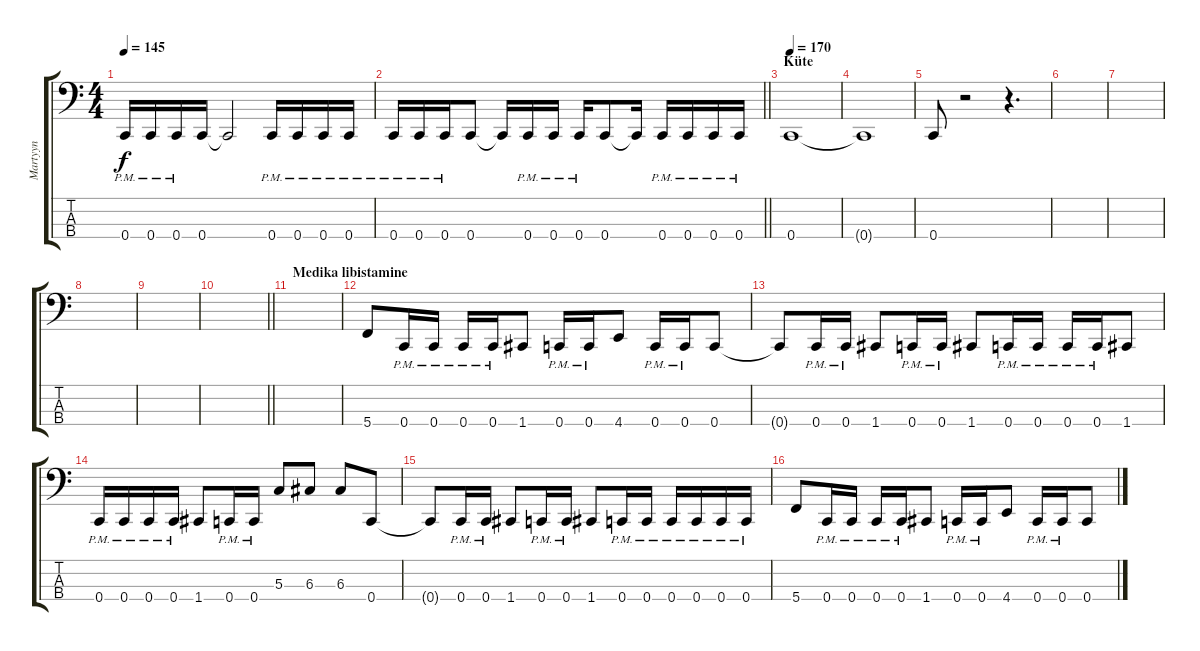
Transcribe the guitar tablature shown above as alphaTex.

\track ("Martyyn" "Martyyn") {instrument electricbasspick}
\staff {score tabs}
\tuning (F2 C2 G1 C1) {hide}
\ts (4 4)
\tempo 145
\clef f4
\ks c
0.4{pm}.16{dy f} 0.4{pm}.16 0.4{pm}.16 0.4.16 0.4{t}.2 0.4{pm}.16 0.4{pm}.16 0.4{pm}.16 0.4{pm}.16 |
\barLineRight lightlight
0.4{pm}.16 0.4{pm}.16 0.4{pm}.16 0.4.8 0.4{t}.16 0.4{pm}.16 0.4{pm}.16 0.4{pm}.16 0.4.8 0.4{t}.16 0.4{pm}.16 0.4{pm}.16 0.4{pm}.16 0.4{pm}.16 |
\section ("" "Küte")
\tempo 170
0.4.1 |
0.4{t}.1 |
0.4.8 r.2 r.4{d} |
|
|
|
|
\barLineRight lightlight
|
\section ("" "Medika libistamine")
|
5.4.8 0.4{pm}.16 0.4{pm}.16 0.4{pm}.16 0.4{pm}.16 1.4.8 0.4{pm}.16 0.4{pm}.16 4.4.8 0.4{pm}.16 0.4{pm}.16 0.4.8 |
0.4{t}.8 0.4{pm}.16 0.4{pm}.16 1.4.8 0.4{pm}.16 0.4{pm}.16 1.4.8 0.4{pm}.16 0.4{pm}.16 0.4{pm}.16 0.4{pm}.16 1.4.8 |
0.4{pm}.16 0.4{pm}.16 0.4{pm}.16 0.4{pm}.16 1.4.8 0.4{pm}.16 0.4{pm}.16 5.3.8 6.3.8 6.3.8 0.4.8 |
0.4{t}.8 0.4{pm}.16 0.4{pm}.16 1.4.8 0.4{pm}.16 0.4{pm}.16 1.4.8 0.4{pm}.16 0.4{pm}.16 0.4{pm}.16 0.4{pm}.16 0.4{pm}.16 0.4{pm}.16 |
5.4.8 0.4{pm}.16 0.4{pm}.16 0.4{pm}.16 0.4{pm}.16 1.4.8 0.4{pm}.16 0.4{pm}.16 4.4.8 0.4{pm}.16 0.4{pm}.16 0.4.8
